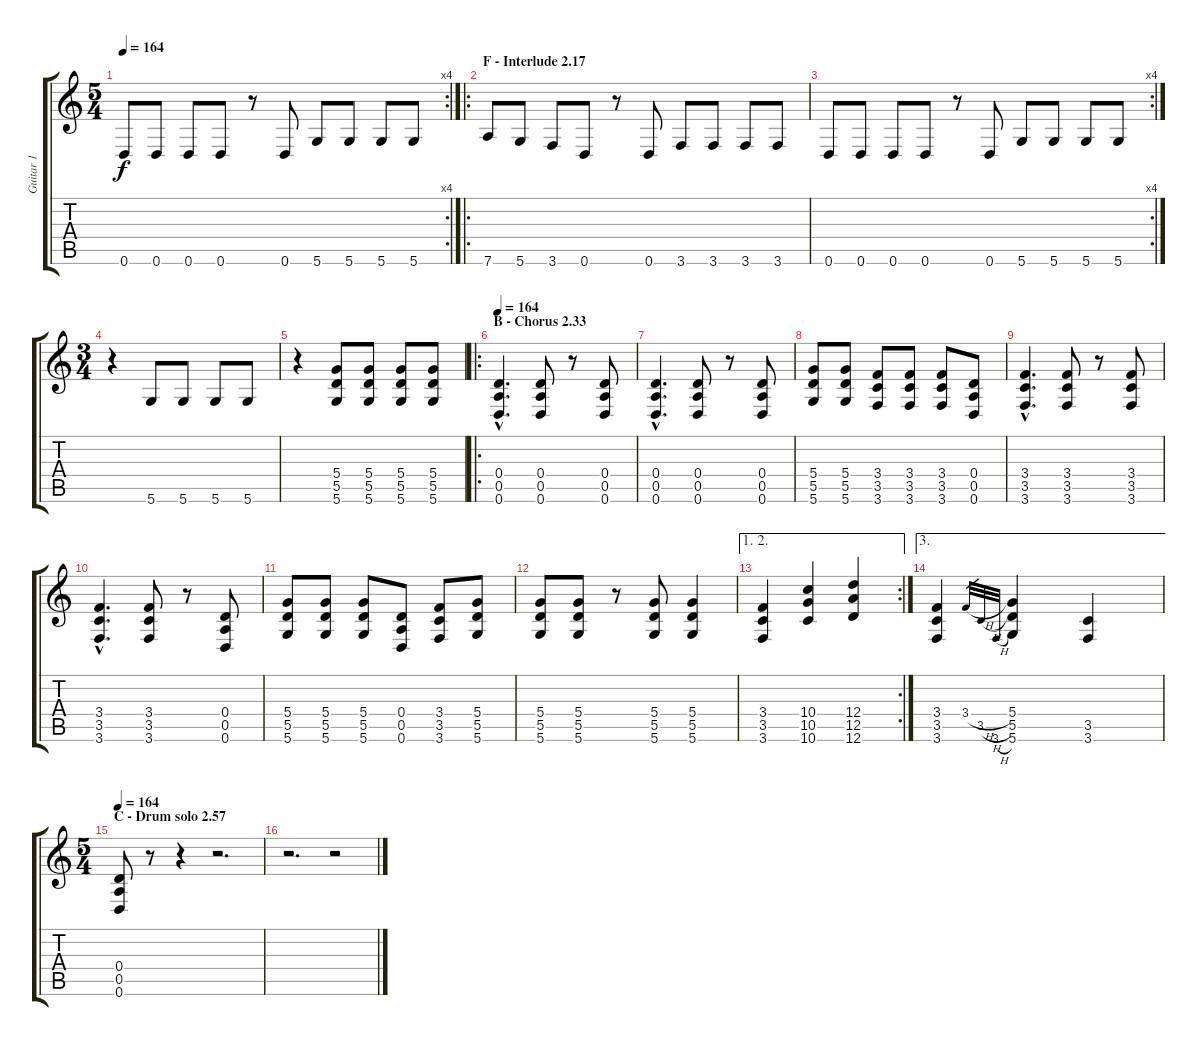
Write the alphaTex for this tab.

\track ("Guitar 1" "Guitar 1") {instrument distortionguitar}
\staff {score tabs}
\tuning (E4 B3 G3 D3 A2 D2) {hide}
\rc 4
\ts (5 4)
\tempo 164
\clef g2
\ks c
0.6.8{dy f} 0.6.8 0.6.8 0.6.8 r.8 0.6.8 5.6.8 5.6.8 5.6.8 5.6.8 |
\ro
\section ("" "F - Interlude 2.17")
7.6.8 5.6.8 3.6.8 0.6.8 r.8 0.6.8 3.6.8 3.6.8 3.6.8 3.6.8 |
\rc 4
0.6.8 0.6.8 0.6.8 0.6.8 r.8 0.6.8 5.6.8 5.6.8 5.6.8 5.6.8 |
\ts (3 4)
r.4 5.6.8 5.6.8 5.6.8 5.6.8 |
r.4 (5.4 5.5 5.6).8 (5.4 5.5 5.6).8 (5.4 5.5 5.6).8 (5.4 5.5 5.6).8 |
\ro
\section ("" "B - Chorus 2.33")
\tempo 164
(0.4{hac} 0.5{hac} 0.6{hac}).4{d instrument distortionguitar} (0.4 0.5 0.6).8 r.8 (0.4 0.5 0.6).8 |
(0.4{hac} 0.5{hac} 0.6{hac}).4{d} (0.4 0.5 0.6).8 r.8 (0.4 0.5 0.6).8 |
(5.4 5.5 5.6).8 (5.4 5.5 5.6).8 (3.4 3.5 3.6).8 (3.4 3.5 3.6).8 (3.4 3.5 3.6).8 (0.4 0.5 0.6).8 |
(3.4{hac} 3.5{hac} 3.6{hac}).4{d} (3.4 3.5 3.6).8 r.8 (3.4 3.5 3.6).8 |
(3.4{hac} 3.5{hac} 3.6{hac}).4{d} (3.4 3.5 3.6).8 r.8 (0.4 0.5 0.6).8 |
(5.4 5.5 5.6).8 (5.4 5.5 5.6).8 (5.4 5.5 5.6).8 (0.4 0.5 0.6).8 (3.4 3.5 3.6).8 (5.4 5.5 5.6).8 |
(5.4 5.5 5.6).8 (5.4 5.5 5.6).8 r.8 (5.4 5.5 5.6).8 (5.4 5.5 5.6).4 |
\ae (1 2)
\rc 2
(3.4 3.5 3.6).4 (10.4 10.5 10.6).4 (12.4 12.5 12.6).4 |
\ae 3
(3.4 3.5 3.6).4 3.4{h}.32{gr} 3.5{h}.32{gr} 3.6{h}.32{gr} (5.4 5.5 5.6).4 (3.5 3.6).4 |
\ts (5 4)
\section ("" "C - Drum solo 2.57")
\tempo 164
(0.4 0.5 0.6).8 r.8 r.4 r.2{d} |
r.2{d} r.2
